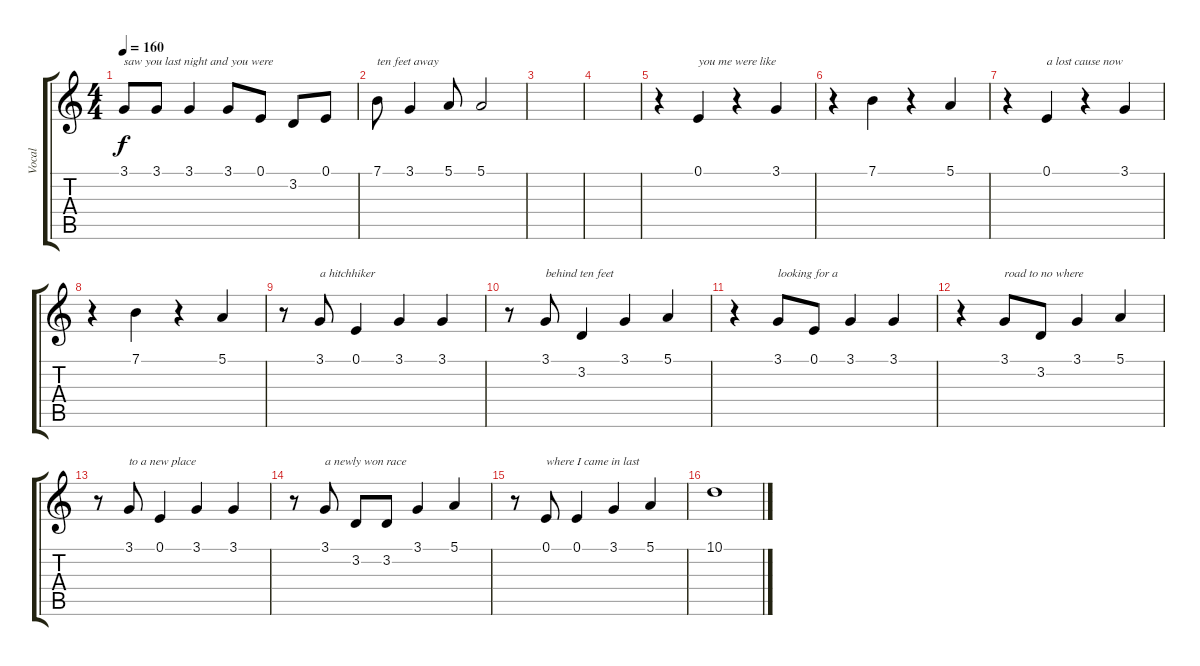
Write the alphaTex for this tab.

\track ("Vocal" "Vocal") {instrument tenorsax}
\staff {score tabs}
\tuning (E4 B3 G3 D3 A2 E2) {hide}
\ts (4 4)
\tempo 160
\clef g2
\ks c
3.1.8{txt "saw you last night and you were" dy f} 3.1.8 3.1.4 3.1.8 0.1.8 3.2.8 0.1.8 |
7.1.8{txt "ten feet away"} 3.1.4 5.1.8 5.1.2 |
|
|
r.4 0.1.4{txt "you me were like"} r.4 3.1.4 |
r.4 7.1.4 r.4 5.1.4 |
r.4 0.1.4{txt "a lost cause now"} r.4 3.1.4 |
r.4 7.1.4 r.4 5.1.4 |
r.8 3.1.8{txt "a hitchhiker"} 0.1.4 3.1.4 3.1.4 |
r.8 3.1.8{txt "behind ten feet"} 3.2.4 3.1.4 5.1.4 |
r.4 3.1.8{txt "looking for a"} 0.1.8 3.1.4 3.1.4 |
r.4 3.1.8{txt "road to no where"} 3.2.8 3.1.4 5.1.4 |
r.8 3.1.8{txt "to a new place"} 0.1.4 3.1.4 3.1.4 |
r.8 3.1.8{txt "a newly won race"} 3.2.8 3.2.8 3.1.4 5.1.4 |
r.8 0.1.8{txt "where I came in last"} 0.1.4 3.1.4 5.1.4 |
10.1.1
